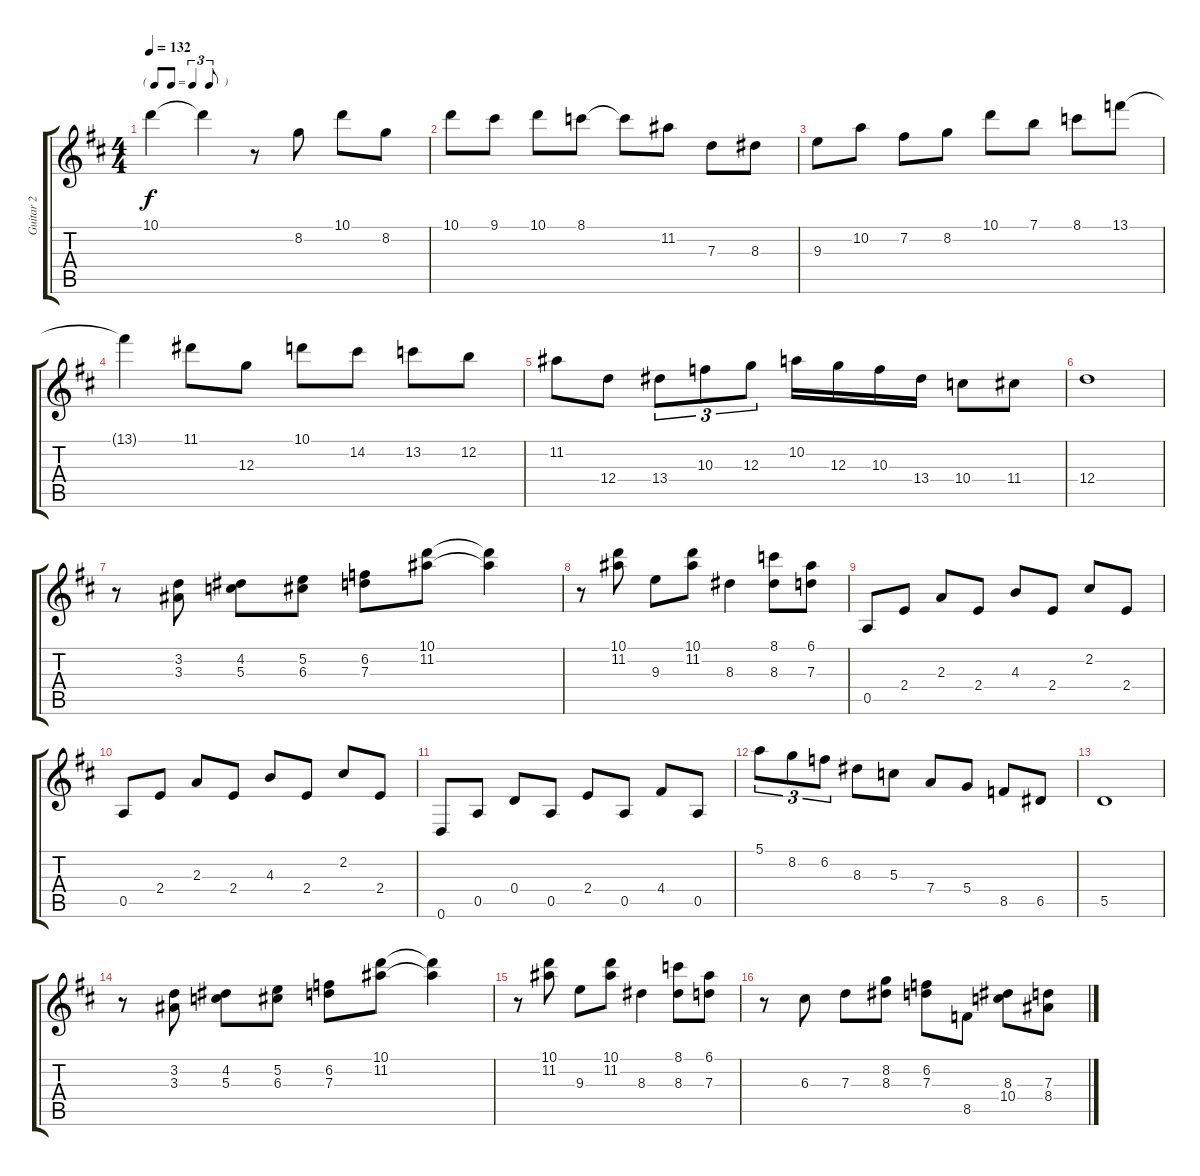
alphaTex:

\track ("Guitar 2" "Guitar 2") {instrument acousticguitarsteel}
\staff {score tabs}
\tuning (E4 B3 G3 D3 A2 D2) {hide}
\ts (4 4)
\tf triplet8th
\tempo 132
\clef g2
\ks d
10.1{t}.4{dy f} 10.1{t}.4 r.8 8.2.8 10.1.8 8.2.8 |
10.1.8 9.1.8 10.1.8 8.1.8 8.1{t}.8 11.2.8 7.3.8 8.3.8 |
9.3.8 10.2.8 7.2.8 8.2.8 10.1.8 7.1.8 8.1.8 13.1.8 |
13.1{t}.4 11.1.8 12.3.8 10.1.8 14.2.8 13.2.8 12.2.8 |
11.2.8 12.4.8 13.4.8{tu (3 2)} 10.3.8{tu (3 2)} 12.3.8{tu (3 2)} 10.2.16 12.3.16 10.3.16 13.4.16 10.4.8 11.4.8 |
12.4.1 |
r.8 (3.2 3.3).8 (4.2 5.3).8 (5.2 6.3).8 (6.2 7.3).8 (10.1 11.2).8 (10.1{t} 11.2{t}).4 |
r.8 (10.1 11.2).8 9.3.8 (10.1 11.2).8 8.3.4 (8.1 8.3).8 (6.1 7.3).8 |
0.5.8 2.4.8 2.3.8 2.4.8 4.3.8 2.4.8 2.2.8 2.4.8 |
0.5.8 2.4.8 2.3.8 2.4.8 4.3.8 2.4.8 2.2.8 2.4.8 |
0.6.8 0.5.8 0.4.8 0.5.8 2.4.8 0.5.8 4.4.8 0.5.8 |
5.1.8{tu (3 2)} 8.2.8{tu (3 2)} 6.2.8{tu (3 2)} 8.3.8 5.3.8 7.4.8 5.4.8 8.5.8 6.5.8 |
5.5.1 |
r.8 (3.2 3.3).8 (4.2 5.3).8 (5.2 6.3).8 (6.2 7.3).8 (10.1 11.2).8 (10.1{t} 11.2{t}).4 |
r.8 (10.1 11.2).8 9.3.8 (10.1 11.2).8 8.3.4 (8.1 8.3).8 (6.1 7.3).8 |
r.8 6.3.8 7.3.8 (8.2 8.3).8 (6.2 7.3).8 8.5.8 (8.3 10.4).8 (7.3 8.4).8
